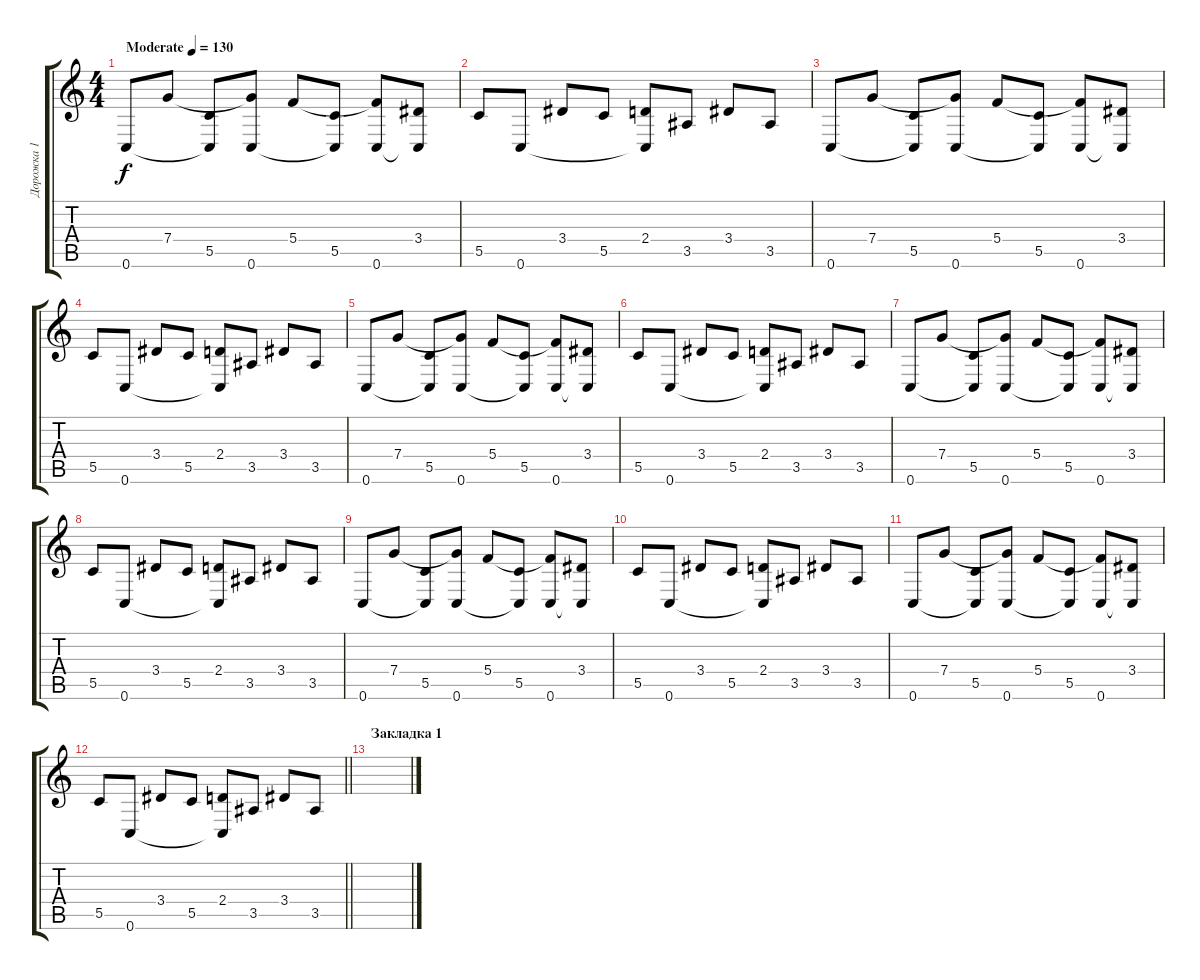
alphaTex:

\track ("Дорожка 1" "Дорожка 1") {instrument acousticguitarsteel}
\staff {score tabs}
\tuning (D4 A3 F3 C3 G2 C2) {hide}
\ts (4 4)
\tempo (130 "Moderate")
\clef g2
\ks c
0.6.8{dy f instrument acousticguitarsteel} 7.4.8 (5.5 0.6{t}).8 (7.4{t} 0.6).8 5.4.8 (5.5 0.6{t}).8 (5.4{t} 0.6).8 (3.4 0.6{t}).8 |
5.5.8 0.6.8 3.4.8 5.5.8 (2.4 0.6{t}).8 3.5.8 3.4.8 3.5.8 |
0.6.8 7.4.8 (5.5 0.6{t}).8 (7.4{t} 0.6).8 5.4.8 (5.5 0.6{t}).8 (5.4{t} 0.6).8 (3.4 0.6{t}).8 |
5.5.8 0.6.8 3.4.8 5.5.8 (2.4 0.6{t}).8 3.5.8 3.4.8 3.5.8 |
0.6.8 7.4.8 (5.5 0.6{t}).8 (7.4{t} 0.6).8 5.4.8 (5.5 0.6{t}).8 (5.4{t} 0.6).8 (3.4 0.6{t}).8 |
5.5.8 0.6.8 3.4.8 5.5.8 (2.4 0.6{t}).8 3.5.8 3.4.8 3.5.8 |
0.6.8 7.4.8 (5.5 0.6{t}).8 (7.4{t} 0.6).8 5.4.8 (5.5 0.6{t}).8 (5.4{t} 0.6).8 (3.4 0.6{t}).8 |
5.5.8 0.6.8 3.4.8 5.5.8 (2.4 0.6{t}).8 3.5.8 3.4.8 3.5.8 |
0.6.8 7.4.8 (5.5 0.6{t}).8 (7.4{t} 0.6).8 5.4.8 (5.5 0.6{t}).8 (5.4{t} 0.6).8 (3.4 0.6{t}).8 |
5.5.8 0.6.8 3.4.8 5.5.8 (2.4 0.6{t}).8 3.5.8 3.4.8 3.5.8 |
0.6.8 7.4.8 (5.5 0.6{t}).8 (7.4{t} 0.6).8 5.4.8 (5.5 0.6{t}).8 (5.4{t} 0.6).8 (3.4 0.6{t}).8 |
\barLineRight lightlight
5.5.8 0.6.8 3.4.8 5.5.8 (2.4 0.6{t}).8 3.5.8 3.4.8 3.5.8 |
\section ("" "Закладка 1")
